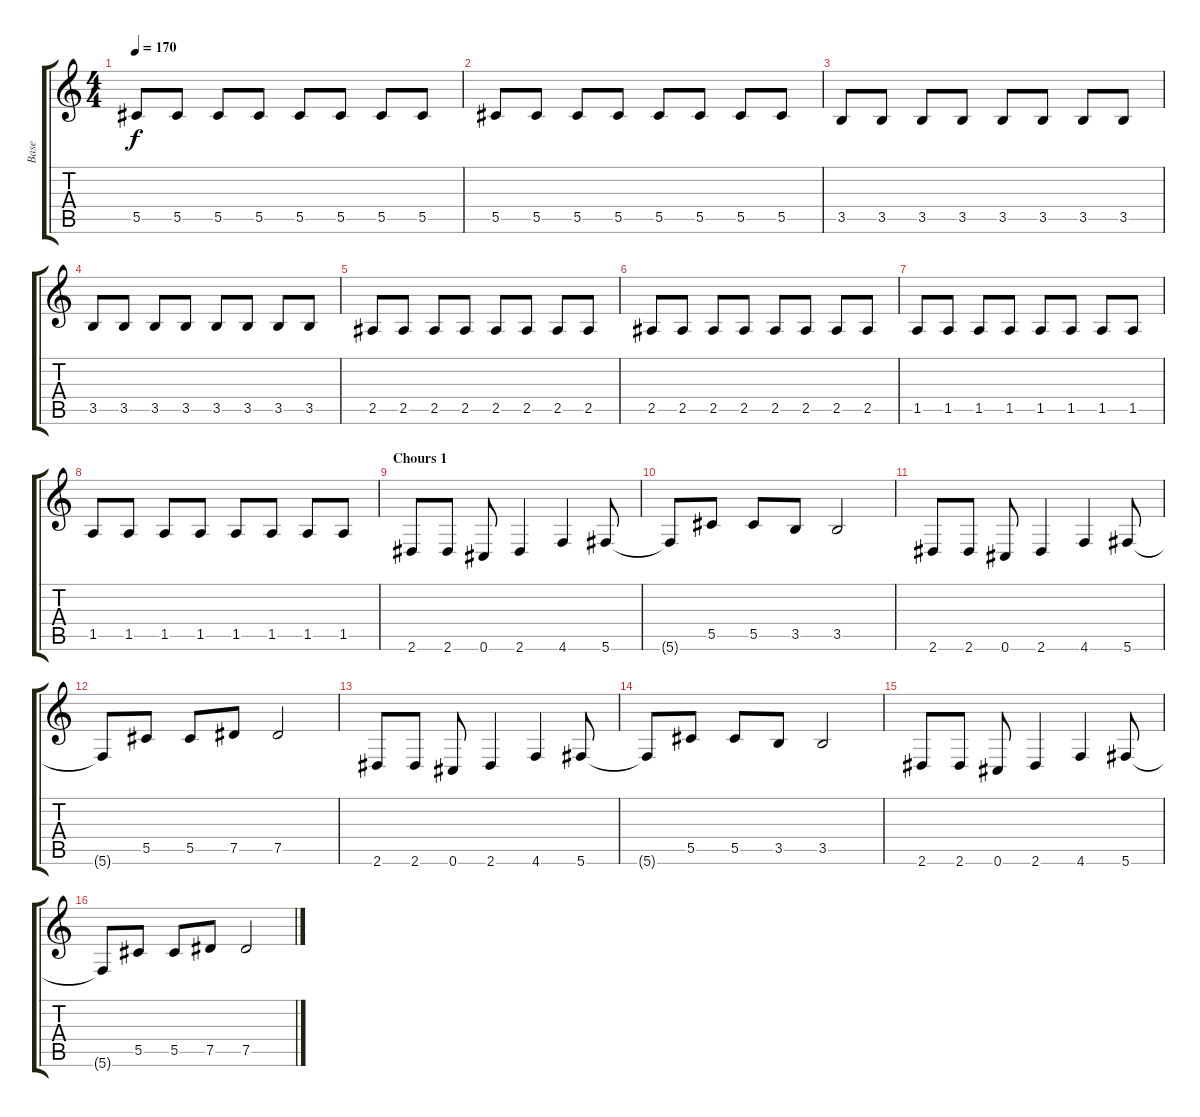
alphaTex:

\track ("Base" "Base") {instrument electricbasspick}
\staff {score tabs}
\tuning (Eb4 Bb3 Gb3 Db3 Ab2 Db2) {hide}
\ts (4 4)
\tempo 170
\clef g2
\ks c
5.5.8{dy f} 5.5.8 5.5.8 5.5.8 5.5.8 5.5.8 5.5.8 5.5.8 |
5.5.8 5.5.8 5.5.8 5.5.8 5.5.8 5.5.8 5.5.8 5.5.8 |
3.5.8 3.5.8 3.5.8 3.5.8 3.5.8 3.5.8 3.5.8 3.5.8 |
3.5.8 3.5.8 3.5.8 3.5.8 3.5.8 3.5.8 3.5.8 3.5.8 |
2.5.8 2.5.8 2.5.8 2.5.8 2.5.8 2.5.8 2.5.8 2.5.8 |
2.5.8 2.5.8 2.5.8 2.5.8 2.5.8 2.5.8 2.5.8 2.5.8 |
1.5.8 1.5.8 1.5.8 1.5.8 1.5.8 1.5.8 1.5.8 1.5.8 |
1.5.8 1.5.8 1.5.8 1.5.8 1.5.8 1.5.8 1.5.8 1.5.8 |
\section ("" "Chours 1")
2.6.8 2.6.8 0.6.8 2.6.4 4.6.4 5.6.8 |
5.6{t}.8 5.5.8 5.5.8 3.5.8 3.5.2 |
2.6.8 2.6.8 0.6.8 2.6.4 4.6.4 5.6.8 |
5.6{t}.8 5.5.8 5.5.8 7.5.8 7.5.2 |
2.6.8 2.6.8 0.6.8 2.6.4 4.6.4 5.6.8 |
5.6{t}.8 5.5.8 5.5.8 3.5.8 3.5.2 |
2.6.8 2.6.8 0.6.8 2.6.4 4.6.4 5.6.8 |
5.6{t}.8 5.5.8 5.5.8 7.5.8 7.5.2
